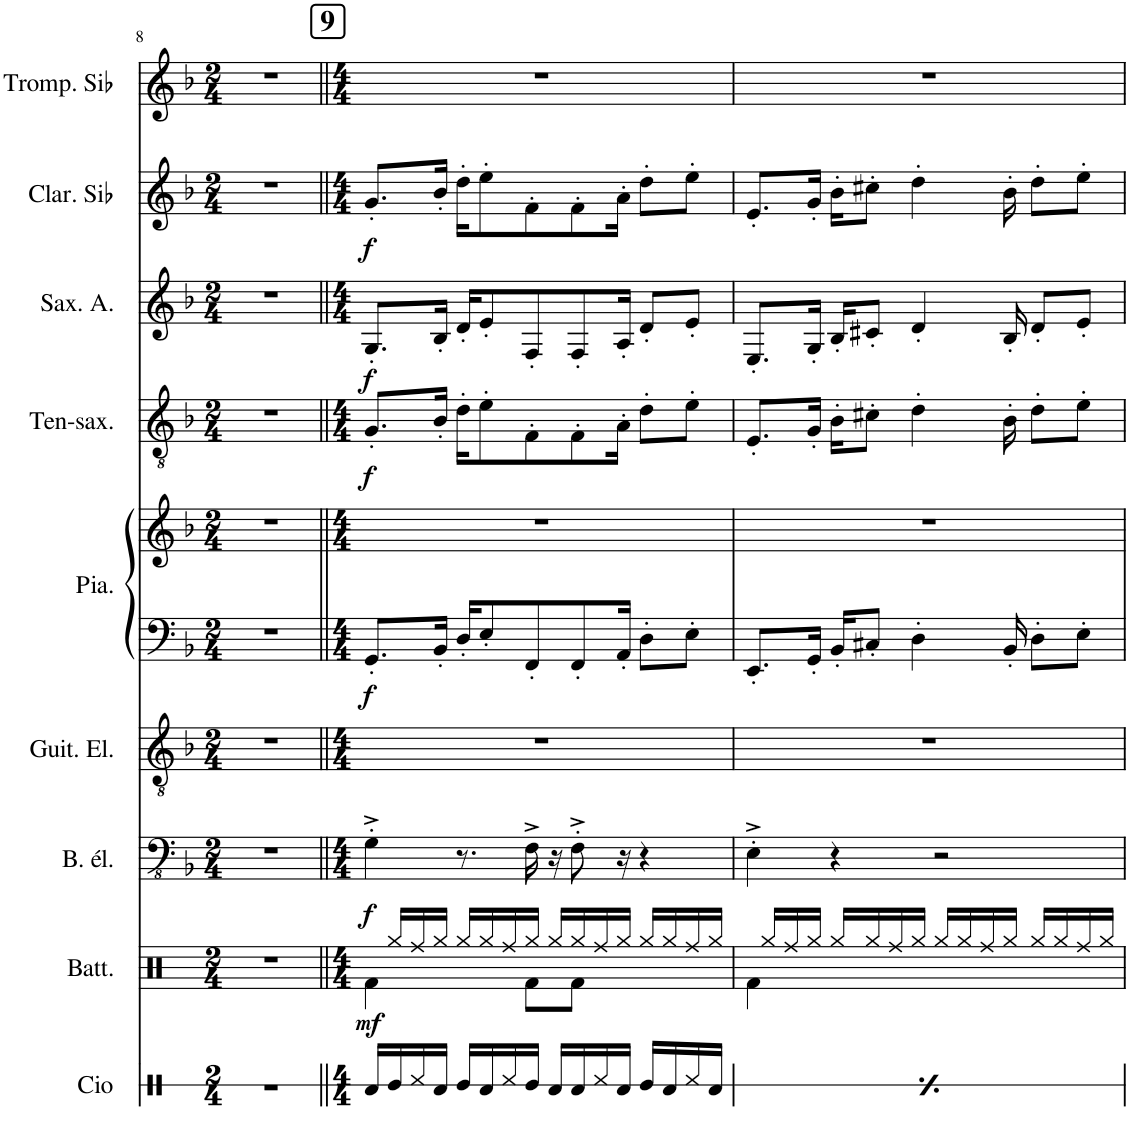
**kern	**kern	**dynam	**kern	**dynam	**kern	**dynam	**kern	**kern	**kern	**dynam	**kern	**dynam	**kern	**dynam	**kern	**dynam	**kern
*part10	*part9	*part9	*part8	*part8	*part7	*part7	*part6	*part5	*part5	*part5	*part4	*part4	*part3	*part3	*part2	*part2	*part1
*staff11	*staff10	*staff10	*staff9	*staff9	*staff8	*staff8	*staff7	*staff6	*staff5	*staff5/6	*staff4	*staff4	*staff3	*staff3	*staff2	*staff2	*staff1
*I"Congas	*I"Batterie	*	*I"Trombon	*	*I"Basse électrique	*	*I"Guitare électrique	*I"Piano	*	*	*I"Tenorsaxofon	*	*I"Saxophone Alto	*	*I"Clarinette en Sib	*	*I"Trompette en Sib
*	*I'Batt.	*	*I'Tbn.	*	*I'B. él.	*	*I'Guit. El.	*I'Pia.	*	*	*I'Ten-sax.	*	*I'Sax. A.	*	*I'Clar. Sib	*	*I'Tromp. Sib
!!LO:PB:g=z
*clefX	*clefX	*	*clefF4	*	*clefFv4	*	*clefGv2	*clefF4	*clefG2	*	*clefGv2	*	*clefG2	*	*clefG2	*	*clefG2
*	*	*	*	*	*	*	*	*	*	*	*Trd8c14	*	*Trd5c9	*	*Trd1c2	*	*Trd1c2
*k[]	*k[]	*	*k[b-]	*	*k[b-]	*	*k[b-]	*k[b-]	*k[b-]	*	*k[b-]	*	*k[b-]	*	*k[b-]	*	*k[b-]
*M2/4	*M2/4	*	*M2/4	*	*M2/4	*	*M2/4	*M2/4	*M2/4	*	*M2/4	*	*M2/4	*	*M2/4	*	*M2/4
=8	=8	=8	=8	=8	=8	=8	=8	=8	=8	=8	=8	=8	=8	=8	=8	=8	=8
2r	2r	.	2r	.	2r	.	2r	2r	2r	.	2r	.	2r	.	2r	.	2r
!!LO:REH:place=s1:a:B:cj:fs=14:t=9
=9||	=9||	=9||	=9||	=9||	=9||	=9||	=9||	=9||	=9||	=9||	=9||	=9||	=9||	=9||	=9||	=9||	=9||
*M4/4	*M4/4	*	*M4/4	*	*M4/4	*	*M4/4	*M4/4	*M4/4	*	*M4/4	*	*M4/4	*	*M4/4	*	*M4/4
*	*^	*	*	*	*	*	*	*	*	*	*	*	*	*	*	*	*
!	!	!	!LO:DY:b	!	!LO:DY:b	!	!LO:DY:b	!	!	!	!LO:DY:b=2	!	!LO:DY:b	!	!LO:DY:b	!	!LO:DY:b	!
16Rd/LL	4Rf\	16ryy	mf	4G'^	f	4GG'^\	f	1r	8.GG'/L	1r	f	8.G'/L	f	8.G'/L	f	8.g'/L	f	1r
16Re/	.	16Rgg/LL	.	.	.	.	.	.	.	.	.	.	.	.	.	.	.	.
16Rf/	.	16Rff/	.	.	.	.	.	.	.	.	.	.	.	.	.	.	.	.
16Rd/JJ	.	16Rgg/JJ	.	.	.	.	.	.	16BB-'/Jk	.	.	16B-'/Jk	.	16B-'/Jk	.	16b-'/Jk	.	.
!	!	!	!	!LO:N:vis=8	!	!	!	!	!	!	!	!	!	!	!	!	!	!
16Re/LL	8ryy	16Rgg/LL	.	8.r	.	8.r	.	.	16D'/KL	.	.	16d'\KL	.	16d'/KL	.	16dd'\KL	.	.
16Rd/	.	16Rgg/	.	.	.	.	.	.	8E'/	.	.	8e'\	.	8e'/	.	8ee'\	.	.
16Rf/	16ryy	16Rff/	.	.	.	.	.	.	.	.	.	.	.	.	.	.	.	.
16Re/JJ	8Rf\L	16Rgg/JJ	.	16F^	.	16FF^\	.	.	8FF'/	.	.	8F'\	.	8F'/	.	8f'\	.	.
16Rd/LL	.	16Rgg/LL	.	16r	.	16r	.	.	.	.	.	.	.	.	.	.	.	.
16Rd/	8Rf\J	16Rgg/	.	8F'^	.	8FF'^\	.	.	8FF'/	.	.	8F'\	.	8F'/	.	8f'\	.	.
16Rf/	.	16Rff/	.	.	.	.	.	.	.	.	.	.	.	.	.	.	.	.
16Rd/JJ	16ryy	16Rgg/JJ	.	16r	.	16r	.	.	16AA'/Jk	.	.	16A'\Jk	.	16A'/Jk	.	16a'\Jk	.	.
16Re/LL	4ryy	16Rgg/LL	.	4r	.	4r	.	.	8D'\L	.	.	8d'\L	.	8d'/L	.	8dd'\L	.	.
16Rd/	.	16Rgg/	.	.	.	.	.	.	.	.	.	.	.	.	.	.	.	.
16Rf/	.	16Rff/	.	.	.	.	.	.	8E'\J	.	.	8e'\J	.	8e'/J	.	8ee'\J	.	.
16Rd/JJ	.	16Rgg/JJ	.	.	.	.	.	.	.	.	.	.	.	.	.	.	.	.
=10	=10	=10	=10	=10	=10	=10	=10	=10	=10	=10	=10	=10	=10	=10	=10	=10	=10	=10
16Rd/LL	4Rf\	16ryy	.	4E'^	.	4EE'^\	.	1r	8.EE'/L	1r	.	8.E'/L	.	8.E'/L	.	8.e'/L	.	1r
16Re/	.	16Rgg/LL	.	.	.	.	.	.	.	.	.	.	.	.	.	.	.	.
16Rf/	.	16Rff/	.	.	.	.	.	.	.	.	.	.	.	.	.	.	.	.
16Rd/JJ	.	16Rgg/JJ	.	.	.	.	.	.	16GG'/Jk	.	.	16G'/Jk	.	16G'/Jk	.	16g'/Jk	.	.
16Re/LL	4ryy	16Rgg/LL	.	4r	.	4r	.	.	16BB-'/KL	.	.	16B-'\KL	.	16B-'/KL	.	16b-'\KL	.	.
16Rd/	.	16Rgg/	.	.	.	.	.	.	8C#X'/J	.	.	8c#X'\J	.	8c#X'/J	.	8cc#X'\J	.	.
16Rf/	.	16Rff/	.	.	.	.	.	.	.	.	.	.	.	.	.	.	.	.
16Re/JJ	.	16Rgg/JJ	.	.	.	.	.	.	4D'\	.	.	4d'\	.	4d'/	.	4dd'\	.	.
16Rd/LL	4ryy	16Rgg/LL	.	2r	.	2r	.	.	.	.	.	.	.	.	.	.	.	.
16Rd/	.	16Rgg/	.	.	.	.	.	.	.	.	.	.	.	.	.	.	.	.
16Rf/	.	16Rff/	.	.	.	.	.	.	.	.	.	.	.	.	.	.	.	.
16Rd/JJ	.	16Rgg/JJ	.	.	.	.	.	.	16BB-'/	.	.	16B-'\	.	16B-'/	.	16b-'\	.	.
16Re/LL	4ryy	16Rgg/LL	.	.	.	.	.	.	8D'\L	.	.	8d'\L	.	8d'/L	.	8dd'\L	.	.
16Rd/	.	16Rgg/	.	.	.	.	.	.	.	.	.	.	.	.	.	.	.	.
16Rf/	.	16Rff/	.	.	.	.	.	.	8E'\J	.	.	8e'\J	.	8e'/J	.	8ee'\J	.	.
16Rd/JJ	.	16Rgg/JJ	.	.	.	.	.	.	.	.	.	.	.	.	.	.	.	.
*	*v	*v	*	*	*	*	*	*	*	*	*	*	*	*	*	*	*	*
=	=	=	=	=	=	=	=	=	=	=	=	=	=	=	=	=	=
*-	*-	*-	*-	*-	*-	*-	*-	*-	*-	*-	*-	*-	*-	*-	*-	*-	*-
